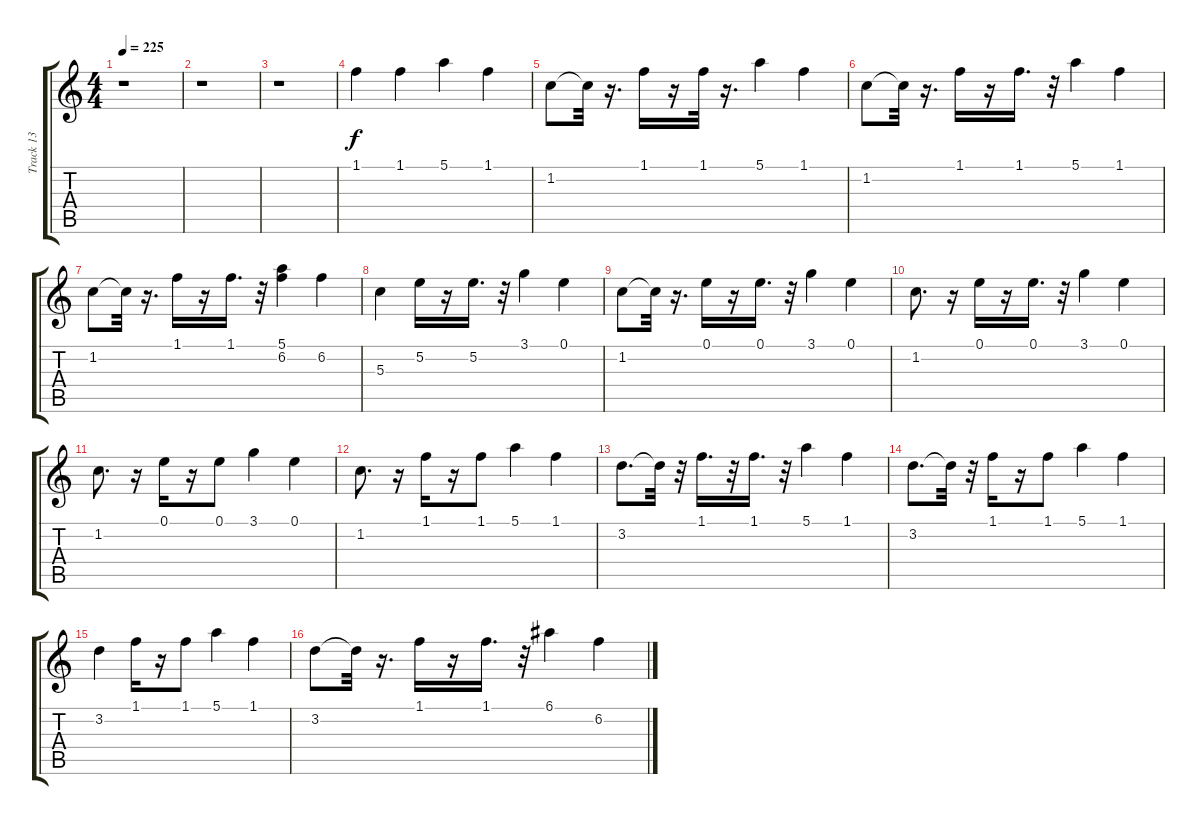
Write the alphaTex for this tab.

\track ("Track 13" "Track 13") {instrument overdrivenguitar}
\staff {score tabs}
\tuning (E4 B3 G3 D3 A2 E2) {hide}
\ts (4 4)
\tempo 225
\clef g2
\ks c
r.1{dy f} |
r.1 |
r.1 |
1.1.4 1.1.4 5.1.4 1.1.4 |
1.2.8 1.2{t}.32 r.16{d} 1.1.16 r.16 1.1.32 r.16{d} 5.1.4 1.1.4 |
1.2.8 1.2{t}.32 r.16{d} 1.1.16 r.16 1.1.16{d} r.32 5.1.4 1.1.4 |
1.2.8 1.2{t}.32 r.16{d} 1.1.16 r.16 1.1.16{d} r.32 (5.1 6.2).4 6.2.4 |
5.3.4 5.2.16 r.16 5.2.16{d} r.32 3.1.4 0.1.4 |
1.2.8 1.2{t}.32 r.16{d} 0.1.16 r.16 0.1.16{d} r.32 3.1.4 0.1.4 |
1.2.8{d} r.16 0.1.16 r.16 0.1.16{d} r.32 3.1.4 0.1.4 |
1.2.8{d} r.16 0.1.16 r.16 0.1.8 3.1.4 0.1.4 |
1.2.8{d} r.16 1.1.16 r.16 1.1.8 5.1.4 1.1.4 |
3.2.8{d} 3.2{t}.32 r.32 1.1.16{d} r.32 1.1.16{d} r.32 5.1.4 1.1.4 |
3.2.8{d} 3.2{t}.32 r.32 1.1.16 r.16 1.1.8 5.1.4 1.1.4 |
3.2.4 1.1.16 r.16 1.1.8 5.1.4 1.1.4 |
3.2.8 3.2{t}.32 r.16{d} 1.1.16 r.16 1.1.16{d} r.32 6.1.4 6.2.4
